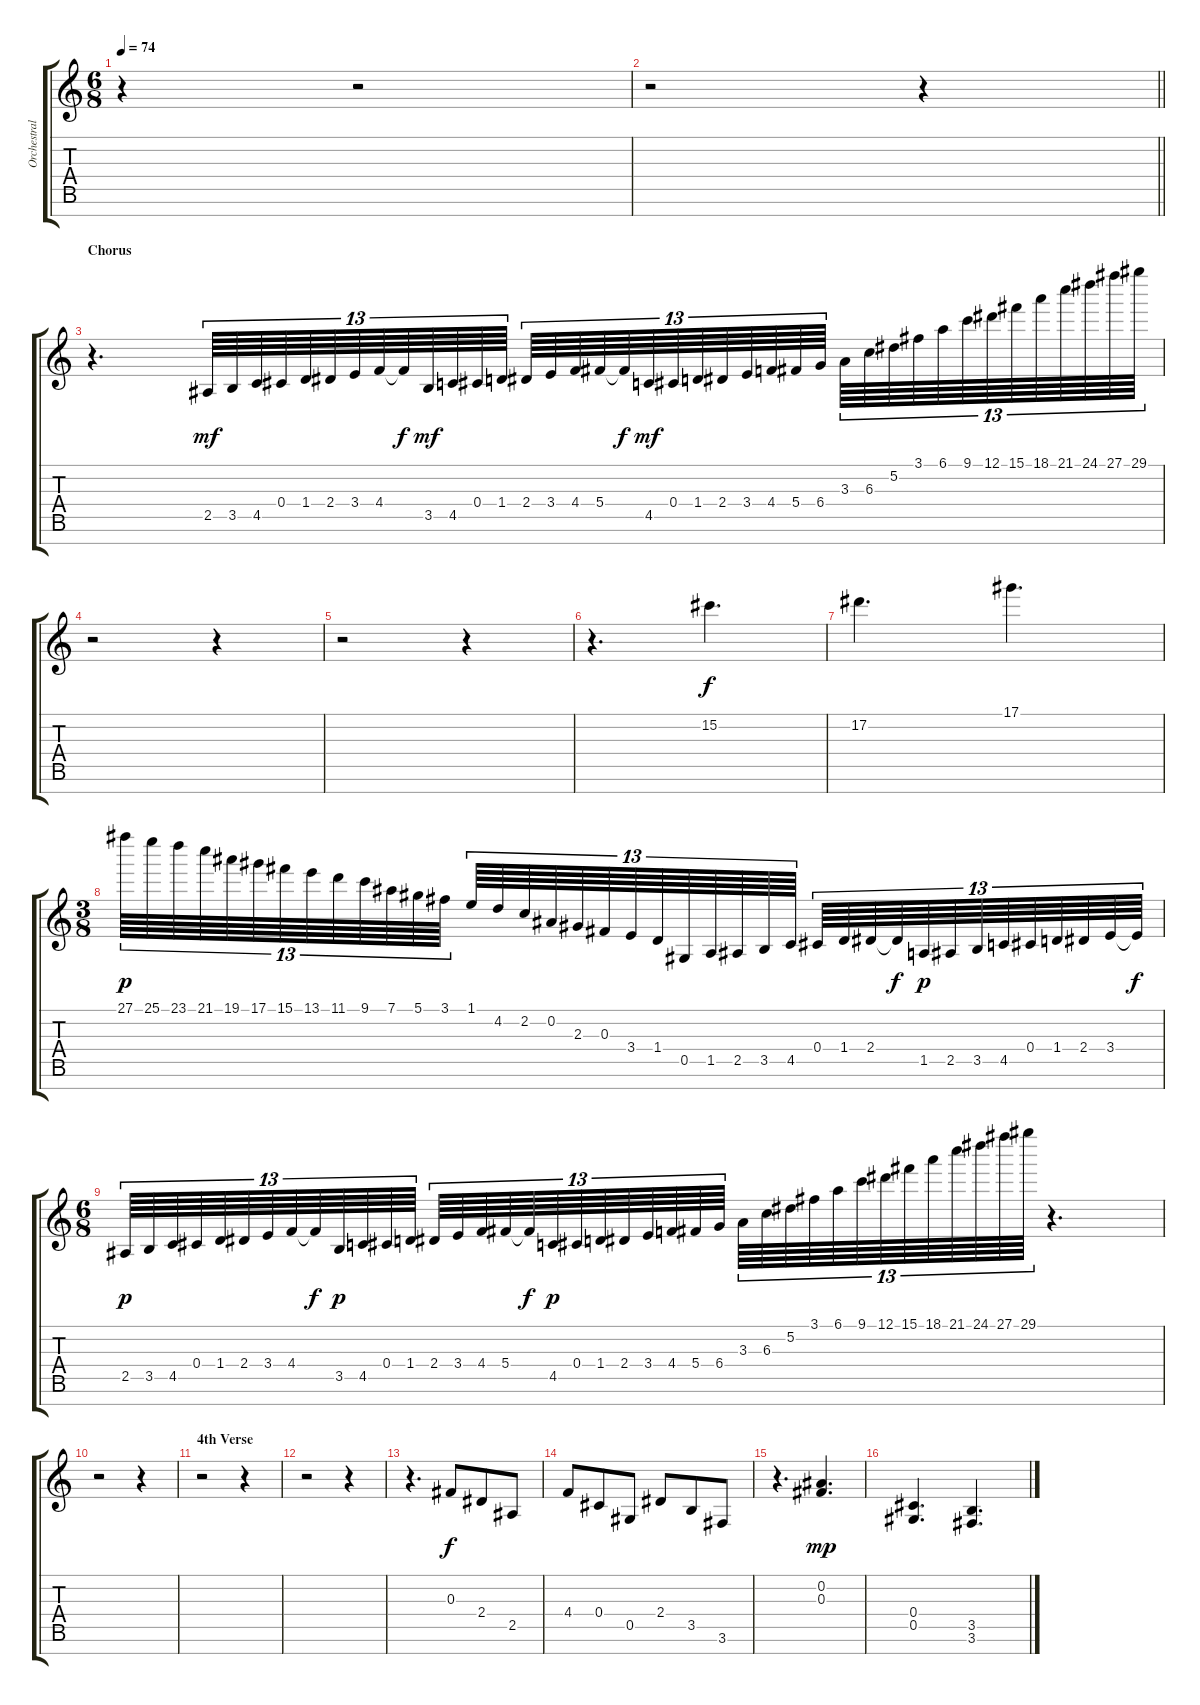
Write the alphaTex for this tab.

\track ("Orchestral Harp (SF Symphony)" "Orchestral") {instrument orchestralharp}
\staff {score tabs}
\tuning (Eb5 Bb4 Gb4 Db4 Ab3 Eb3 Bb2) {hide}
\ts (6 8)
\tempo 74
\clef g2
\ks c
r.4{dy f} r.2 |
\barLineRight lightlight
r.2 r.4 |
\section ("" "Chorus")
r.4{d} 2.5.64{tu (13 8) dy mf} 3.5.64{tu (13 8)} 4.5.64{tu (13 8)} 0.4.64{tu (13 8)} 1.4.64{tu (13 8)} 2.4.64{tu (13 8)} 3.4.64{tu (13 8)} 4.4.64{tu (13 8)} 4.4{t}.64{tu (13 8) dy f} 3.5.64{tu (13 8) dy mf} 4.5.64{tu (13 8)} 0.4.64{tu (13 8)} 1.4.64{tu (13 8)} 2.4.64{tu (13 8)} 3.4.64{tu (13 8)} 4.4.64{tu (13 8)} 5.4.64{tu (13 8)} 5.4{t}.64{tu (13 8) dy f} 4.5.64{tu (13 8) dy mf} 0.4.64{tu (13 8)} 1.4.64{tu (13 8)} 2.4.64{tu (13 8)} 3.4.64{tu (13 8)} 4.4.64{tu (13 8)} 5.4.64{tu (13 8)} 6.4.64{tu (13 8)} 3.3.64{tu (13 8)} 6.3.64{tu (13 8)} 5.2.64{tu (13 8)} 3.1.64{tu (13 8)} 6.1.64{tu (13 8)} 9.1.64{tu (13 8)} 12.1.64{tu (13 8)} 15.1.64{tu (13 8)} 18.1.64{tu (13 8)} 21.1.64{tu (13 8)} 24.1.64{tu (13 8)} 27.1.64{tu (13 8)} 29.1.64{tu (13 8)} |
r.2 r.4 |
r.2 r.4 |
r.4{d} 15.2.4{d dy f} |
17.2.4{d} 17.1.4{d} |
\ts (3 8)
27.1.64{tu (13 8) dy p} 25.1.64{tu (13 8)} 23.1.64{tu (13 8)} 21.1.64{tu (13 8)} 19.1.64{tu (13 8)} 17.1.64{tu (13 8)} 15.1.64{tu (13 8)} 13.1.64{tu (13 8)} 11.1.64{tu (13 8)} 9.1.64{tu (13 8)} 7.1.64{tu (13 8)} 5.1.64{tu (13 8)} 3.1.64{tu (13 8)} 1.1.64{tu (13 8)} 4.2.64{tu (13 8)} 2.2.64{tu (13 8)} 0.2.64{tu (13 8)} 2.3.64{tu (13 8)} 0.3.64{tu (13 8)} 3.4.64{tu (13 8)} 1.4.64{tu (13 8)} 0.5.64{tu (13 8)} 1.5.64{tu (13 8)} 2.5.64{tu (13 8)} 3.5.64{tu (13 8)} 4.5.64{tu (13 8)} 0.4.64{tu (13 8)} 1.4.64{tu (13 8)} 2.4.64{tu (13 8)} 2.4{t}.64{tu (13 8) dy f} 1.5.64{tu (13 8) dy p} 2.5.64{tu (13 8)} 3.5.64{tu (13 8)} 4.5.64{tu (13 8)} 0.4.64{tu (13 8)} 1.4.64{tu (13 8)} 2.4.64{tu (13 8)} 3.4.64{tu (13 8)} 3.4{t}.64{tu (13 8) dy f} |
\ts (6 8)
2.5.64{tu (13 8) dy p} 3.5.64{tu (13 8)} 4.5.64{tu (13 8)} 0.4.64{tu (13 8)} 1.4.64{tu (13 8)} 2.4.64{tu (13 8)} 3.4.64{tu (13 8)} 4.4.64{tu (13 8)} 4.4{t}.64{tu (13 8) dy f} 3.5.64{tu (13 8) dy p} 4.5.64{tu (13 8)} 0.4.64{tu (13 8)} 1.4.64{tu (13 8)} 2.4.64{tu (13 8)} 3.4.64{tu (13 8)} 4.4.64{tu (13 8)} 5.4.64{tu (13 8)} 5.4{t}.64{tu (13 8) dy f} 4.5.64{tu (13 8) dy p} 0.4.64{tu (13 8)} 1.4.64{tu (13 8)} 2.4.64{tu (13 8)} 3.4.64{tu (13 8)} 4.4.64{tu (13 8)} 5.4.64{tu (13 8)} 6.4.64{tu (13 8)} 3.3.64{tu (13 8)} 6.3.64{tu (13 8)} 5.2.64{tu (13 8)} 3.1.64{tu (13 8)} 6.1.64{tu (13 8)} 9.1.64{tu (13 8)} 12.1.64{tu (13 8)} 15.1.64{tu (13 8)} 18.1.64{tu (13 8)} 21.1.64{tu (13 8)} 24.1.64{tu (13 8)} 27.1.64{tu (13 8)} 29.1.64{tu (13 8)} r.4{d} |
r.2 r.4 |
\section ("" "4th Verse")
r.2 r.4 |
r.2 r.4 |
r.4{d} 0.3.8{dy f} 2.4.8 2.5.8 |
4.4.8 0.4.8 0.5.8 2.4.8 3.5.8 3.6.8 |
r.4{d} (0.2 0.3).4{d dy mp} |
(0.4 0.5).4{d} (3.5 3.6).4{d}
